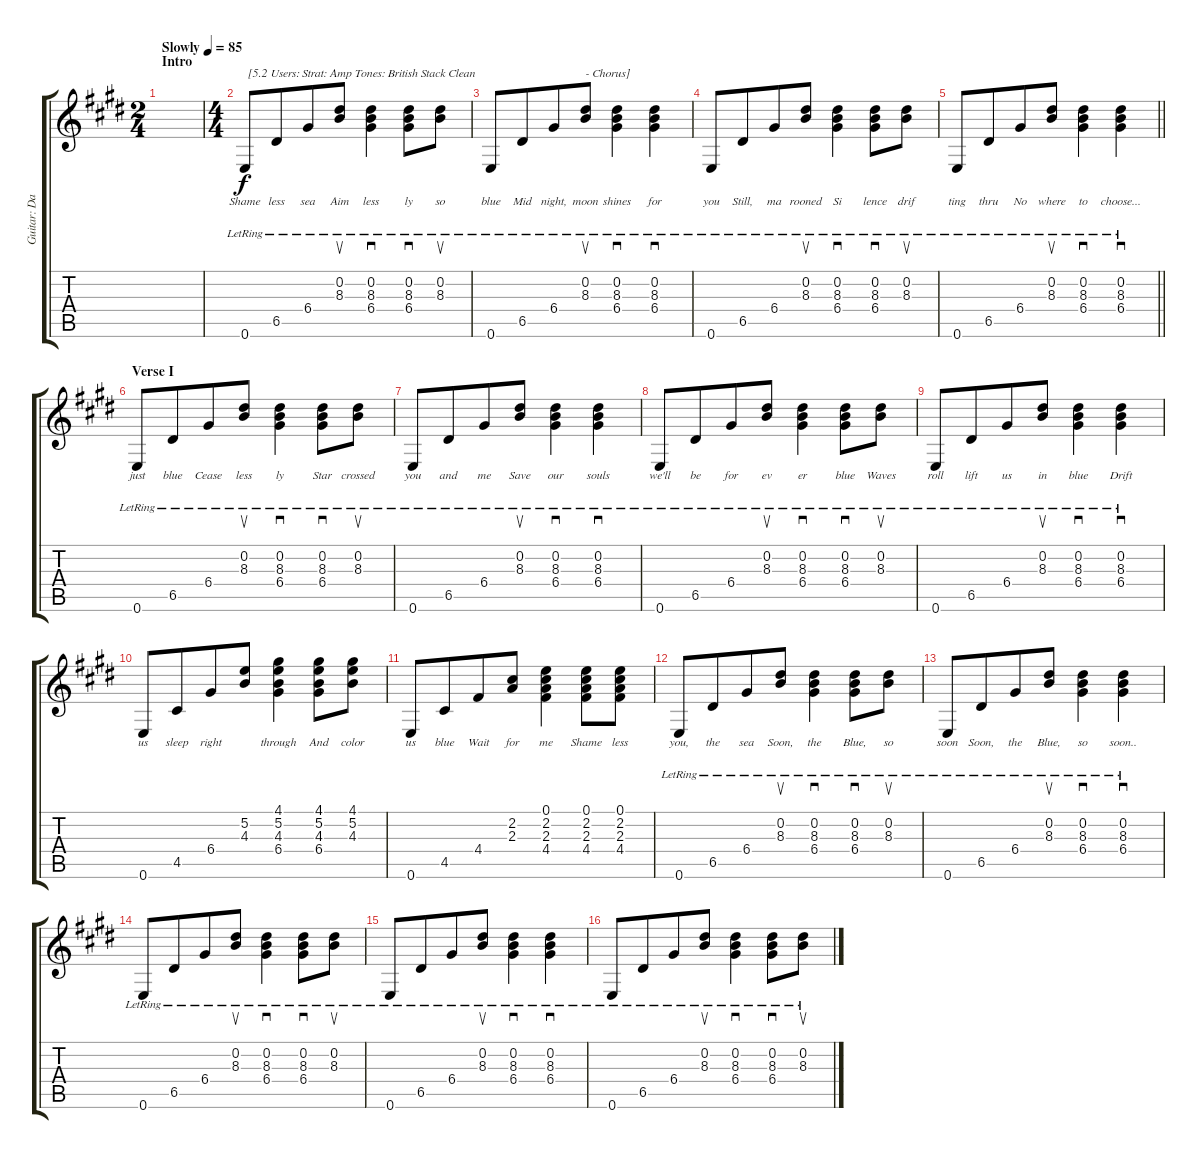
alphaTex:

\track ("Guitar: David" "Guitar: Da") {instrument electricguitarclean}
\staff {score tabs}
\tuning (E4 B3 G3 D3 A2 E2) {hide}
\ts (2 4)
\section ("" "Intro")
\tempo (85 "Slowly")
\clef g2
\ks e
|
\ts (4 4)
0.6{lr}.8{txt " [5.2 Users: Strat: Amp Tones: British Stack Clean" lyrics (0 "Shame") lyrics (1 "") lyrics (2 "") lyrics (3 "") lyrics (4 "")} 6.5{lr}.8{lyrics (0 "less") lyrics (1 "") lyrics (2 "") lyrics (3 "") lyrics (4 "") beam merge} 6.4{lr}.8{lyrics (0 "sea") lyrics (1 "") lyrics (2 "") lyrics (3 "") lyrics (4 "")} (0.2{lr} 8.3{lr}).8{su lyrics (0 "Aim") lyrics (1 "") lyrics (2 "") lyrics (3 "") lyrics (4 "")} (0.2{lr} 8.3{lr} 6.4{lr}).4{sd lyrics (0 "less") lyrics (1 "") lyrics (2 "") lyrics (3 "") lyrics (4 "")} (0.2{lr} 8.3{lr} 6.4{lr}).8{sd lyrics (0 "ly") lyrics (1 "") lyrics (2 "") lyrics (3 "") lyrics (4 "")} (0.2{lr} 8.3{lr}).8{su lyrics (0 "so") lyrics (1 "") lyrics (2 "") lyrics (3 "") lyrics (4 "")} |
0.6{lr}.8{lyrics (0 "blue") lyrics (1 "") lyrics (2 "") lyrics (3 "") lyrics (4 "")} 6.5{lr}.8{lyrics (0 "Mid") lyrics (1 "") lyrics (2 "") lyrics (3 "") lyrics (4 "") beam merge} 6.4{lr}.8{lyrics (0 "night,") lyrics (1 "") lyrics (2 "") lyrics (3 "") lyrics (4 "")} (0.2{lr} 8.3{lr}).8{su txt "- Chorus]" lyrics (0 "moon") lyrics (1 "") lyrics (2 "") lyrics (3 "") lyrics (4 "")} (0.2{lr} 8.3{lr} 6.4{lr}).4{sd lyrics (0 "shines") lyrics (1 "") lyrics (2 "") lyrics (3 "") lyrics (4 "")} (0.2{lr} 8.3{lr} 6.4{lr}).4{sd lyrics (0 "for") lyrics (1 "") lyrics (2 "") lyrics (3 "") lyrics (4 "")} |
0.6{lr}.8{lyrics (0 "you") lyrics (1 "") lyrics (2 "") lyrics (3 "") lyrics (4 "")} 6.5{lr}.8{lyrics (0 "Still,") lyrics (1 "") lyrics (2 "") lyrics (3 "") lyrics (4 "") beam merge} 6.4{lr}.8{lyrics (0 "ma") lyrics (1 "") lyrics (2 "") lyrics (3 "") lyrics (4 "")} (0.2{lr} 8.3{lr}).8{su lyrics (0 "rooned") lyrics (1 "") lyrics (2 "") lyrics (3 "") lyrics (4 "")} (0.2{lr} 8.3{lr} 6.4{lr}).4{sd lyrics (0 "Si") lyrics (1 "") lyrics (2 "") lyrics (3 "") lyrics (4 "")} (0.2{lr} 8.3{lr} 6.4{lr}).8{sd lyrics (0 "lence") lyrics (1 "") lyrics (2 "") lyrics (3 "") lyrics (4 "")} (0.2{lr} 8.3{lr}).8{su lyrics (0 "drif") lyrics (1 "") lyrics (2 "") lyrics (3 "") lyrics (4 "")} |
\barLineRight lightlight
0.6{lr}.8{lyrics (0 "ting") lyrics (1 "") lyrics (2 "") lyrics (3 "") lyrics (4 "")} 6.5{lr}.8{lyrics (0 "thru") lyrics (1 "") lyrics (2 "") lyrics (3 "") lyrics (4 "") beam merge} 6.4{lr}.8{lyrics (0 "No") lyrics (1 "") lyrics (2 "") lyrics (3 "") lyrics (4 "")} (0.2{lr} 8.3{lr}).8{su lyrics (0 "where") lyrics (1 "") lyrics (2 "") lyrics (3 "") lyrics (4 "")} (0.2{lr} 8.3{lr} 6.4{lr}).4{sd lyrics (0 "to") lyrics (1 "") lyrics (2 "") lyrics (3 "") lyrics (4 "")} (0.2{lr} 8.3{lr} 6.4{lr}).4{sd lyrics (0 "choose...") lyrics (1 "") lyrics (2 "") lyrics (3 "") lyrics (4 "")} |
\section ("" "Verse I")
0.6{lr}.8{lyrics (0 "just") lyrics (1 "") lyrics (2 "") lyrics (3 "") lyrics (4 "")} 6.5{lr}.8{lyrics (0 "blue") lyrics (1 "") lyrics (2 "") lyrics (3 "") lyrics (4 "") beam merge} 6.4{lr}.8{lyrics (0 "Cease") lyrics (1 "") lyrics (2 "") lyrics (3 "") lyrics (4 "")} (0.2{lr} 8.3{lr}).8{su lyrics (0 "less") lyrics (1 "") lyrics (2 "") lyrics (3 "") lyrics (4 "")} (0.2{lr} 8.3{lr} 6.4{lr}).4{sd lyrics (0 "ly") lyrics (1 "") lyrics (2 "") lyrics (3 "") lyrics (4 "")} (0.2{lr} 8.3{lr} 6.4{lr}).8{sd lyrics (0 "Star") lyrics (1 "") lyrics (2 "") lyrics (3 "") lyrics (4 "")} (0.2{lr} 8.3{lr}).8{su lyrics (0 "crossed") lyrics (1 "") lyrics (2 "") lyrics (3 "") lyrics (4 "")} |
0.6{lr}.8{lyrics (0 "you") lyrics (1 "") lyrics (2 "") lyrics (3 "") lyrics (4 "")} 6.5{lr}.8{lyrics (0 "and") lyrics (1 "") lyrics (2 "") lyrics (3 "") lyrics (4 "") beam merge} 6.4{lr}.8{lyrics (0 "me") lyrics (1 "") lyrics (2 "") lyrics (3 "") lyrics (4 "")} (0.2{lr} 8.3{lr}).8{su lyrics (0 "Save") lyrics (1 "") lyrics (2 "") lyrics (3 "") lyrics (4 "")} (0.2{lr} 8.3{lr} 6.4{lr}).4{sd lyrics (0 "our") lyrics (1 "") lyrics (2 "") lyrics (3 "") lyrics (4 "")} (0.2{lr} 8.3{lr} 6.4{lr}).4{sd lyrics (0 "souls") lyrics (1 "") lyrics (2 "") lyrics (3 "") lyrics (4 "")} |
0.6{lr}.8{lyrics (0 "we'll") lyrics (1 "") lyrics (2 "") lyrics (3 "") lyrics (4 "")} 6.5{lr}.8{lyrics (0 "be") lyrics (1 "") lyrics (2 "") lyrics (3 "") lyrics (4 "") beam merge} 6.4{lr}.8{lyrics (0 "for") lyrics (1 "") lyrics (2 "") lyrics (3 "") lyrics (4 "")} (0.2{lr} 8.3{lr}).8{su lyrics (0 "ev") lyrics (1 "") lyrics (2 "") lyrics (3 "") lyrics (4 "")} (0.2{lr} 8.3{lr} 6.4{lr}).4{sd lyrics (0 "er") lyrics (1 "") lyrics (2 "") lyrics (3 "") lyrics (4 "")} (0.2{lr} 8.3{lr} 6.4{lr}).8{sd lyrics (0 "blue") lyrics (1 "") lyrics (2 "") lyrics (3 "") lyrics (4 "")} (0.2{lr} 8.3{lr}).8{su lyrics (0 "Waves") lyrics (1 "") lyrics (2 "") lyrics (3 "") lyrics (4 "")} |
0.6{lr}.8{lyrics (0 "roll") lyrics (1 "") lyrics (2 "") lyrics (3 "") lyrics (4 "")} 6.5{lr}.8{lyrics (0 "lift") lyrics (1 "") lyrics (2 "") lyrics (3 "") lyrics (4 "") beam merge} 6.4{lr}.8{lyrics (0 "us") lyrics (1 "") lyrics (2 "") lyrics (3 "") lyrics (4 "")} (0.2{lr} 8.3{lr}).8{su lyrics (0 "in") lyrics (1 "") lyrics (2 "") lyrics (3 "") lyrics (4 "")} (0.2{lr} 8.3{lr} 6.4{lr}).4{sd lyrics (0 "blue") lyrics (1 "") lyrics (2 "") lyrics (3 "") lyrics (4 "")} (0.2{lr} 8.3{lr} 6.4{lr}).4{sd lyrics (0 "Drift") lyrics (1 "") lyrics (2 "") lyrics (3 "") lyrics (4 "")} |
0.6.8{lyrics (0 "us") lyrics (1 "") lyrics (2 "") lyrics (3 "") lyrics (4 "")} 4.5.8{lyrics (0 "sleep") lyrics (1 "") lyrics (2 "") lyrics (3 "") lyrics (4 "") beam merge} 6.4.8{lyrics (0 "right") lyrics (1 "") lyrics (2 "") lyrics (3 "") lyrics (4 "")} (5.2 4.3).8{lyrics (0 "") lyrics (1 "") lyrics (2 "") lyrics (3 "") lyrics (4 "")} (4.1 5.2 4.3 6.4).4{lyrics (0 "through") lyrics (1 "") lyrics (2 "") lyrics (3 "") lyrics (4 "")} (4.1 5.2 4.3 6.4).8{lyrics (0 "And") lyrics (1 "") lyrics (2 "") lyrics (3 "") lyrics (4 "")} (4.1 5.2 4.3).8{lyrics (0 "color") lyrics (1 "") lyrics (2 "") lyrics (3 "") lyrics (4 "")} |
0.6.8{lyrics (0 "us") lyrics (1 "") lyrics (2 "") lyrics (3 "") lyrics (4 "")} 4.5.8{lyrics (0 "blue") lyrics (1 "") lyrics (2 "") lyrics (3 "") lyrics (4 "") beam merge} 4.4.8{lyrics (0 "Wait") lyrics (1 "") lyrics (2 "") lyrics (3 "") lyrics (4 "")} (2.2 2.3).8{lyrics (0 "for") lyrics (1 "") lyrics (2 "") lyrics (3 "") lyrics (4 "")} (0.1 2.2 2.3 4.4).4{lyrics (0 "me") lyrics (1 "") lyrics (2 "") lyrics (3 "") lyrics (4 "")} (0.1 2.2 2.3 4.4).8{lyrics (0 "Shame") lyrics (1 "") lyrics (2 "") lyrics (3 "") lyrics (4 "")} (0.1 2.2 2.3 4.4).8{lyrics (0 "less") lyrics (1 "") lyrics (2 "") lyrics (3 "") lyrics (4 "")} |
0.6{lr}.8{lyrics (0 "you,") lyrics (1 "") lyrics (2 "") lyrics (3 "") lyrics (4 "")} 6.5{lr}.8{lyrics (0 "the") lyrics (1 "") lyrics (2 "") lyrics (3 "") lyrics (4 "") beam merge} 6.4{lr}.8{lyrics (0 "sea") lyrics (1 "") lyrics (2 "") lyrics (3 "") lyrics (4 "")} (0.2{lr} 8.3{lr}).8{su lyrics (0 "Soon,") lyrics (1 "") lyrics (2 "") lyrics (3 "") lyrics (4 "")} (0.2{lr} 8.3{lr} 6.4{lr}).4{sd lyrics (0 "the") lyrics (1 "") lyrics (2 "") lyrics (3 "") lyrics (4 "")} (0.2{lr} 8.3{lr} 6.4{lr}).8{sd lyrics (0 "Blue,") lyrics (1 "") lyrics (2 "") lyrics (3 "") lyrics (4 "")} (0.2{lr} 8.3{lr}).8{su lyrics (0 "so") lyrics (1 "") lyrics (2 "") lyrics (3 "") lyrics (4 "")} |
0.6{lr}.8{lyrics (0 "soon") lyrics (1 "") lyrics (2 "") lyrics (3 "") lyrics (4 "")} 6.5{lr}.8{lyrics (0 "Soon,") lyrics (1 "") lyrics (2 "") lyrics (3 "") lyrics (4 "") beam merge} 6.4{lr}.8{lyrics (0 "the") lyrics (1 "") lyrics (2 "") lyrics (3 "") lyrics (4 "")} (0.2{lr} 8.3{lr}).8{su lyrics (0 "Blue,") lyrics (1 "") lyrics (2 "") lyrics (3 "") lyrics (4 "")} (0.2{lr} 8.3{lr} 6.4{lr}).4{sd lyrics (0 "so") lyrics (1 "") lyrics (2 "") lyrics (3 "") lyrics (4 "")} (0.2{lr} 8.3{lr} 6.4{lr}).4{sd lyrics (0 "soon..") lyrics (1 "") lyrics (2 "") lyrics (3 "") lyrics (4 "")} |
0.6{lr}.8 6.5{lr}.8{beam merge} 6.4{lr}.8 (0.2{lr} 8.3{lr}).8{su} (0.2{lr} 8.3{lr} 6.4{lr}).4{sd} (0.2{lr} 8.3{lr} 6.4{lr}).8{sd} (0.2{lr} 8.3{lr}).8{su} |
0.6{lr}.8 6.5{lr}.8{beam merge} 6.4{lr}.8 (0.2{lr} 8.3{lr}).8{su} (0.2{lr} 8.3{lr} 6.4{lr}).4{sd} (0.2{lr} 8.3{lr} 6.4{lr}).4{sd} |
0.6{lr}.8 6.5{lr}.8{beam merge} 6.4{lr}.8 (0.2{lr} 8.3{lr}).8{su} (0.2{lr} 8.3{lr} 6.4{lr}).4{sd} (0.2{lr} 8.3{lr} 6.4{lr}).8{sd} (0.2{lr} 8.3{lr}).8{su}
